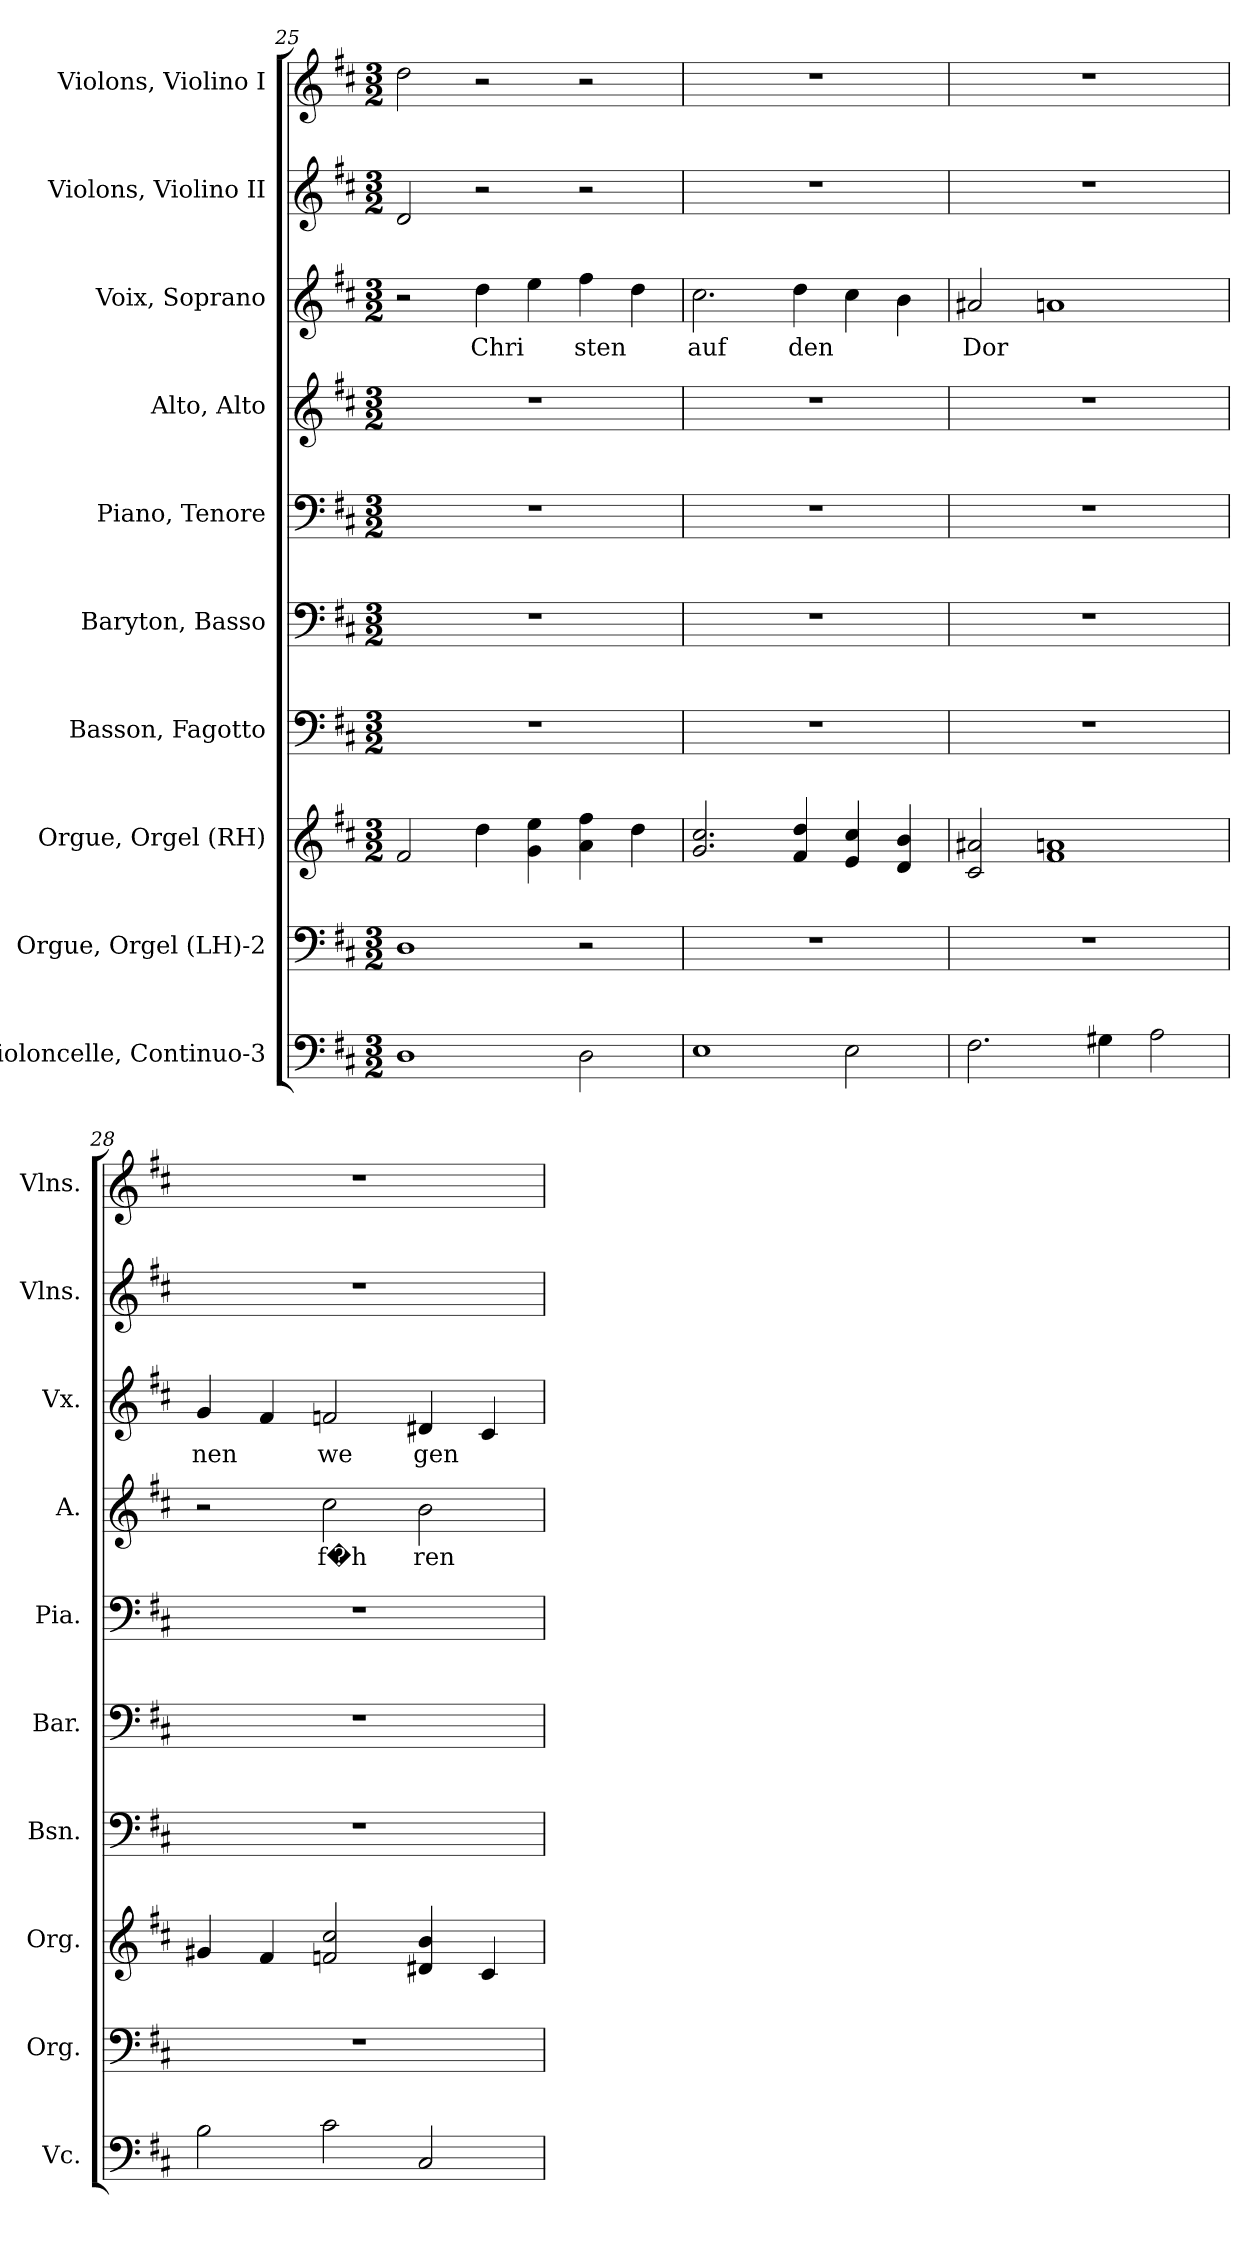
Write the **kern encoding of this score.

**kern	**kern	**kern	**kern	**kern	**kern	**kern	**text	**kern	**text	**kern	**kern
*part10	*part9	*part8	*part7	*part6	*part5	*part4	*part4	*part3	*part3	*part2	*part1
*staff10	*staff9	*staff8	*staff7	*staff6	*staff5	*staff4	*staff4	*staff3	*staff3	*staff2	*staff1
*I"Violoncelle, Continuo-3	*I"Orgue, Orgel (LH)-2	*I"Orgue, Orgel (RH)	*I"Basson, Fagotto	*I"Baryton, Basso	*I"Piano, Tenore	*I"Alto, Alto	*	*I"Voix, Soprano	*	*I"Violons, Violino II	*I"Violons, Violino I
*I'Vc.	*I'Org.	*I'Org.	*I'Bsn.	*I'Bar.	*I'Pia.	*I'A.	*	*I'Vx.	*	*I'Vlns.	*I'Vlns.
*clefF4	*clefF4	*clefG2	*clefF4	*clefF4	*clefF4	*clefG2	*	*clefG2	*	*clefG2	*clefG2
*k[f#c#]	*k[f#c#]	*k[f#c#]	*k[f#c#]	*k[f#c#]	*k[f#c#]	*k[f#c#]	*	*k[f#c#]	*	*k[f#c#]	*k[f#c#]
*M3/2	*M3/2	*M3/2	*M3/2	*M3/2	*M3/2	*M3/2	*	*M3/2	*	*M3/2	*M3/2
=25	=25	=25	=25	=25	=25	=25	=25	=25	=25	=25	=25
1D	1D	2f#/	1.r	1.r	1.r	1.r	.	2r	.	2d/	2dd\
.	.	4dd\	.	.	.	.	.	4dd\	Chri	2r	2r
.	.	4g\ 4ee\	.	.	.	.	.	4ee\	.	.	.
2D\	2r	4a\ 4ff#\	.	.	.	.	.	4ff#\	sten	2r	2r
.	.	4dd\	.	.	.	.	.	4dd\	.	.	.
!!LO:PB:g=z
=26	=26	=26	=26	=26	=26	=26	=26	=26	=26	=26	=26
1E	1.r	2.g/ 2.cc#/	1.r	1.r	1.r	1.r	.	2.cc#\	auf	1.r	1.r
.	.	4f#/ 4dd/	.	.	.	.	.	4dd\	den	.	.
2E\	.	4e/ 4cc#/	.	.	.	.	.	4cc#\	.	.	.
.	.	4d/ 4b/	.	.	.	.	.	4b\	.	.	.
=27	=27	=27	=27	=27	=27	=27	=27	=27	=27	=27	=27
2.F#\	1.r	2c#/ 2a#X/	1.r	1.r	1.r	1.r	.	2a#X/	Dor	1.r	1.r
.	.	1f# 1an	.	.	.	.	.	1an	.	.	.
4G#X\	.	.	.	.	.	.	.	.	.	.	.
2A\	.	.	.	.	.	.	.	.	.	.	.
=28	=28	=28	=28	=28	=28	=28	=28	=28	=28	=28	=28
2B\	1.r	4g#X/	1.r	1.r	1.r	2r	.	4g/	nen	1.r	1.r
.	.	4f#/	.	.	.	.	.	4f#/	.	.	.
2c#\	.	2fn/ 2cc#/	.	.	.	2cc#\	f�h	2fn/	we	.	.
2C#/	.	4d#X/ 4b/	.	.	.	2b\	ren	4d#X/	gen	.	.
.	.	4c#/	.	.	.	.	.	4c#/	.	.	.
=	=	=	=	=	=	=	=	=	=	=	=
*-	*-	*-	*-	*-	*-	*-	*-	*-	*-	*-	*-
